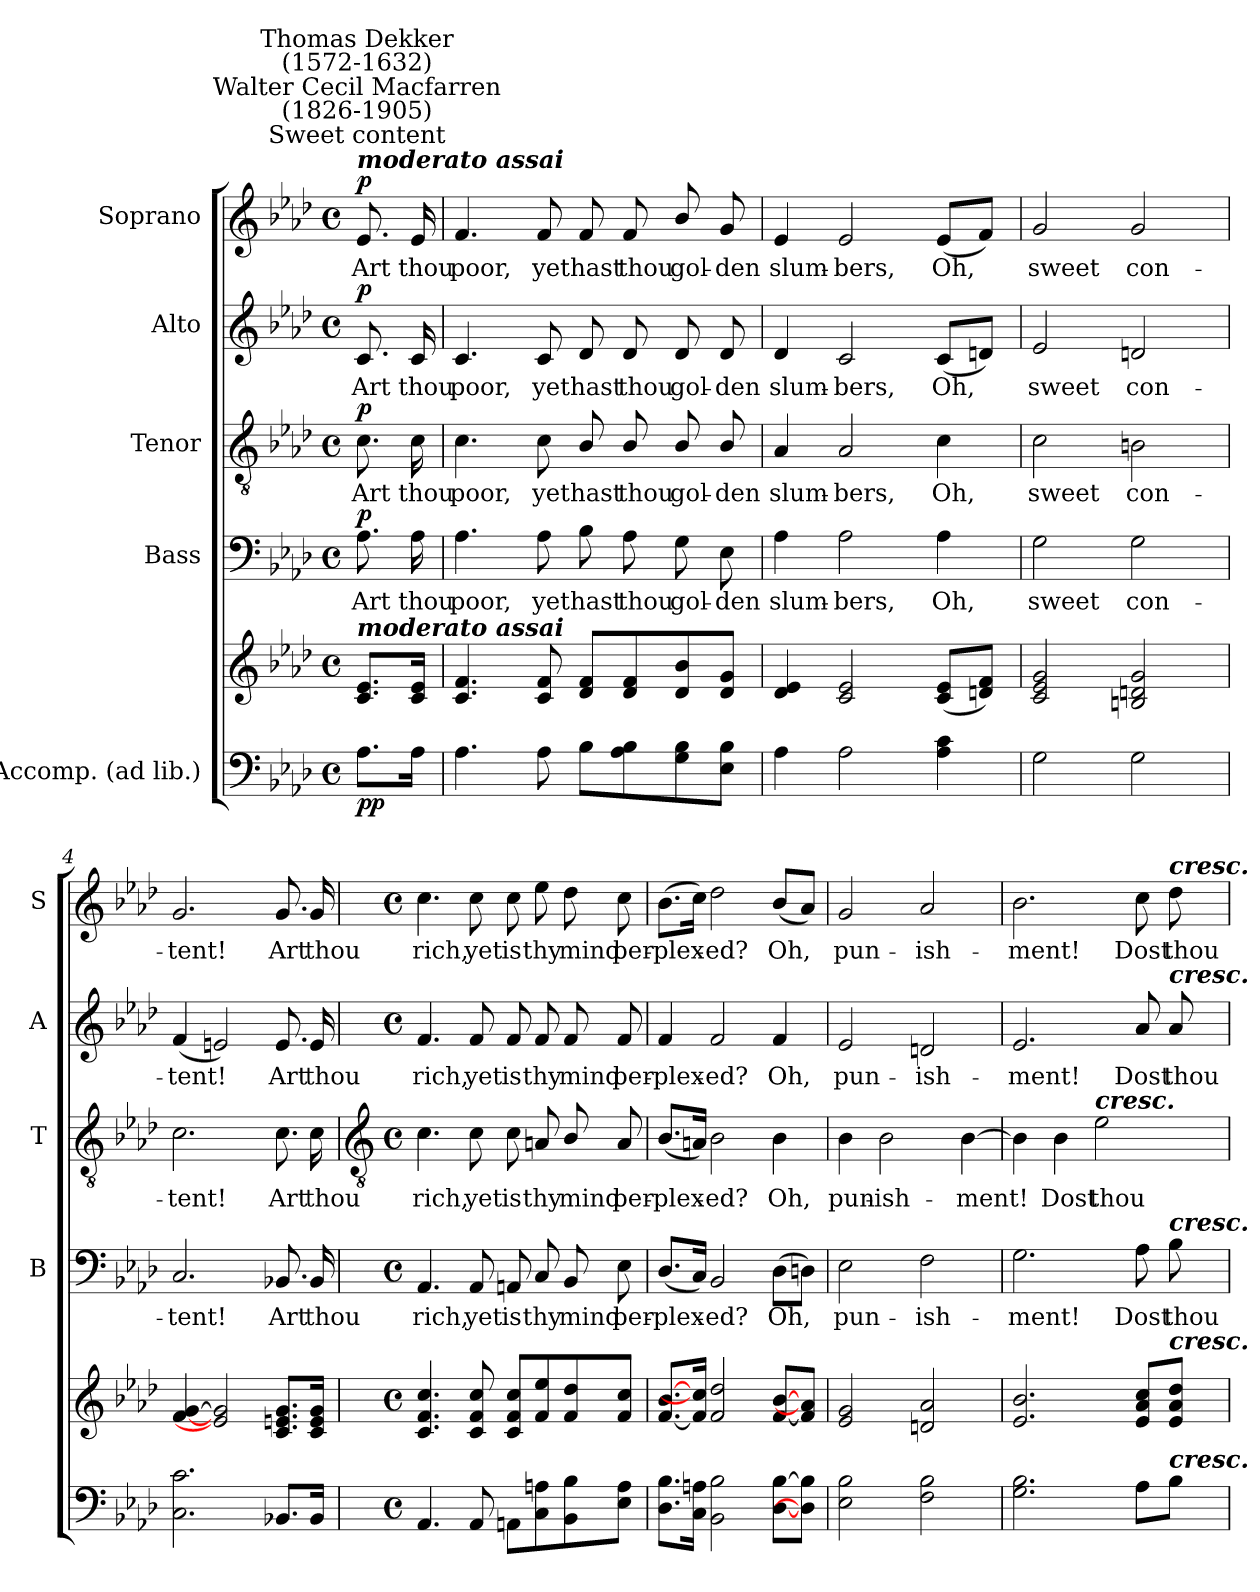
**kern	**kern	**dynam	**kern	**text	**dynam	**kern	**text	**dynam	**kern	**text	**dynam	**kern	**text	**dynam
*part5	*part5	*part5	*part4	*part4	*part4	*part3	*part3	*part3	*part2	*part2	*part2	*part1	*part1	*part1
*staff6	*staff5	*staff5/6	*staff4	*staff4	*staff4	*staff3	*staff3	*staff3	*staff2	*staff2	*staff2	*staff1	*staff1	*staff1
*I"Accomp. (ad lib.)	*	*	*I"Bass	*	*	*I"Tenor	*	*	*I"Alto	*	*	*I"Soprano	*	*
*	*	*	*I'B	*	*	*I'T	*	*	*I'A	*	*	*I'S	*	*
*clefF4	*clefG2	*	*clefF4	*	*	*clefGv2	*	*	*clefG2	*	*	*clefG2	*	*
*k[b-e-a-d-]	*k[b-e-a-d-]	*	*k[b-e-a-d-]	*	*	*k[b-e-a-d-]	*	*	*k[b-e-a-d-]	*	*	*k[b-e-a-d-]	*	*
*A-:	*A-:	*	*A-:	*	*	*A-:	*	*	*A-:	*	*	*A-:	*	*
*M4/4	*M4/4	*	*M4/4	*	*	*M4/4	*	*	*M4/4	*	*	*M4/4	*	*
*met(c)	*met(c)	*	*met(c)	*	*	*met(c)	*	*	*met(c)	*	*	*met(c)	*	*
*MM88	*MM88	*	*MM88	*	*	*MM88	*	*	*MM88	*	*	*MM88	*	*
=	=	=	=	=	=	=	=	=	=	=	=	=	=	=
!	!	!	!	!	!	!	!	!	!	!	!	!LO:TX:a:Bi:t=moderato assai	!	!
!	!	!	!	!	!	!	!	!	!	!	!	!LO:TX:a:cj:t=Sweet content	!	!
!	!	!	!	!	!	!	!	!	!	!	!	!LO:TX:a:cj:t=Walter Cecil Macfarren\n(1826-1905)	!	!
!	!	!	!	!	!	!	!	!	!	!	!	!LO:TX:a:cj:t=Thomas Dekker\n(1572-1632)	!	!
!	!LO:TX:a:Bi:t=moderato assai	!	!	!	!	!	!	!	!	!	!	!	!	!
!	!	!LO:DY:b=2	!	!LO:LY:b	!	!	!LO:LY:b	!	!	!LO:LY:b	!	!	!LO:LY:b	!
!	!	!LO:DY:n=1:b	!	!	!LO:DY:b	!	!	!LO:DY:b	!	!	!LO:DY:b	!	!	!LO:DY:b
8.A-L	8.c/ 8.e-/L	p p	8.A-	Art	p	8.c	Art	p	8.c	Art	p	8.e-/	Art	p
!	!	!	!	!LO:LY:b	!	!	!LO:LY:b	!	!	!LO:LY:b	!	!	!LO:LY:b	!
16A-J	16c 16e-J	.	16A-	thou	.	16c	thou	.	16c	thou	.	16e-	thou	.
=1	=1	=1	=1	=1	=1	=1	=1	=1	=1	=1	=1	=1	=1	=1
!	!	!	!	!LO:LY:b	!	!	!LO:LY:b	!	!	!LO:LY:b	!	!	!LO:LY:b	!
4.A-	4.c 4.f	.	4.A-	poor,	.	4.c	poor,	.	4.c	poor,	.	4.f	poor,	.
!	!	!	!	!LO:LY:b	!	!	!LO:LY:b	!	!	!LO:LY:b	!	!	!LO:LY:b	!
8A-	8c 8f	.	8A-	yet	.	8c	yet	.	8c	yet	.	8f	yet	.
!	!	!	!	!LO:LY:b	!	!	!LO:LY:b	!	!	!LO:LY:b	!	!	!LO:LY:b	!
8B-L	8d- 8fL	.	8B-	hast	.	8B-/	hast	.	8d-	hast	.	8f	hast	.
!	!	!	!	!LO:LY:b	!	!	!LO:LY:b	!	!	!LO:LY:b	!	!	!LO:LY:b	!
8A- 8B-	8d- 8f	.	8A-	thou	.	8B-/	thou	.	8d-	thou	.	8f	thou	.
!	!	!	!	!LO:LY:b	!	!	!LO:LY:b	!	!	!LO:LY:b	!	!	!LO:LY:b	!
8G 8B-	8d- 8b-	.	8G	gol-	.	8B-/	gol-	.	8d-	gol-	.	8b-/	gol-	.
!	!	!	!	!LO:LY:b	!	!	!LO:LY:b	!	!	!LO:LY:b	!	!	!LO:LY:b	!
8E- 8B-J	8d- 8gJ	.	8E-	-den	.	8B-/	-den	.	8d-	-den	.	8g	-den	.
=2	=2	=2	=2	=2	=2	=2	=2	=2	=2	=2	=2	=2	=2	=2
!	!	!	!	!LO:LY:b	!	!	!LO:LY:b	!	!	!LO:LY:b	!	!	!LO:LY:b	!
4A-	4d- 4e-	.	4A-	slum-	.	4A-	slum-	.	4d-	slum-	.	4e-	slum-	.
!	!	!	!	!LO:LY:b	!	!	!LO:LY:b	!	!	!LO:LY:b	!	!	!LO:LY:b	!
2A-	2c 2e-	.	2A-	-bers,	.	2A-	-bers,	.	2c	-bers,	.	2e-	-bers,	.
!	!	!	!	!LO:LY:b	!	!	!LO:LY:b	!	!	!LO:LY:b	!	!	!LO:LY:b	!
4A- 4c	(<8c 8e-L	.	4A-	Oh,	.	4c	Oh,	.	(<8cL	Oh,	.	(<8e-L	Oh,	.
.	8dn 8fJ)	.	.	.	.	.	.	.	8dnJ)	.	.	8fJ)	.	.
=3	=3	=3	=3	=3	=3	=3	=3	=3	=3	=3	=3	=3	=3	=3
!	!	!	!	!LO:LY:b	!	!	!LO:LY:b	!	!	!LO:LY:b	!	!	!LO:LY:b	!
2G	2c 2e- 2g	.	2G	sweet	.	2c	sweet	.	2e-	sweet	.	2g	sweet	.
!	!	!	!	!LO:LY:b	!	!	!LO:LY:b	!	!	!LO:LY:b	!	!	!LO:LY:b	!
2G	2Bn 2dn 2g	.	2G	con-	.	2Bn	con-	.	2dn	con-	.	2g	con-	.
=4	=4	=4	=4	=4	=4	=4	=4	=4	=4	=4	=4	=4	=4	=4
!	!	!	!	!LO:LY:b	!	!	!LO:LY:b	!	!	!LO:LY:b	!	!	!LO:LY:b	!
2.C 2.c	[4f [4g	.	2.C	-tent!	.	2.c	-tent!	.	(<4f	-tent!	.	2.g	-tent!	.
.	2e] 2g]	.	.	.	.	.	.	.	2en)	.	.	.	.	.
!	!	!	!	!LO:LY:b	!	!	!LO:LY:b	!	!	!LO:LY:b	!	!	!LO:LY:b	!
8.BB-XL	8.c 8.e 8.gL	.	8.BB-X	Art	.	8.c	Art	.	8.e	Art	.	8.g	Art	.
!	!	!	!	!LO:LY:b	!	!	!LO:LY:b	!	!	!LO:LY:b	!	!	!LO:LY:b	!
16BB-J	16c 16e 16gJ	.	16BB-	thou	.	16c	thou	.	16e	thou	.	16g	thou	.
!!LO:LB:g=z
=5	=5	=5	=5	=5	=5	=5	=5	=5	=5	=5	=5	=5	=5	=5
*	*	*	*	*	*	*clefGv2	*	*	*	*	*	*	*	*
*M4/4	*M4/4	*	*M4/4	*	*	*M4/4	*	*	*M4/4	*	*	*M4/4	*	*
*met(c)	*met(c)	*	*met(c)	*	*	*met(c)	*	*	*met(c)	*	*	*met(c)	*	*
!	!	!	!	!LO:LY:b	!	!	!LO:LY:b	!	!	!LO:LY:b	!	!	!LO:LY:b	!
4.AA-	4.c 4.f 4.cc	.	4.AA-	rich,	.	4.c	rich,	.	4.f	rich,	.	4.cc	rich,	.
!	!	!	!	!LO:LY:b	!	!	!LO:LY:b	!	!	!LO:LY:b	!	!	!LO:LY:b	!
8AA-	8c 8f 8cc	.	8AA-	yet	.	8c	yet	.	8f	yet	.	8cc	yet	.
!	!	!	!	!LO:LY:b	!	!	!LO:LY:b	!	!	!LO:LY:b	!	!	!LO:LY:b	!
8AAnL	8c 8f 8ccL	.	8AAn	is	.	8c	is	.	8f	is	.	8cc	is	.
!	!	!	!	!LO:LY:b	!	!	!LO:LY:b	!	!	!LO:LY:b	!	!	!LO:LY:b	!
8C 8An	8f 8ee-	.	8C	thy	.	8An	thy	.	8f	thy	.	8ee-	thy	.
!	!	!	!	!LO:LY:b	!	!	!LO:LY:b	!	!	!LO:LY:b	!	!	!LO:LY:b	!
8BB- 8B-	8f 8dd-	.	8BB-	mind	.	8B-/	mind	.	8f	mind	.	8dd-	mind	.
!	!	!	!	!LO:LY:b	!	!	!LO:LY:b	!	!	!LO:LY:b	!	!	!LO:LY:b	!
8E- 8AJ	8f 8ccJ	.	8E-	per-	.	8A	per-	.	8f	per-	.	8cc	per-	.
=6	=6	=6	=6	=6	=6	=6	=6	=6	=6	=6	=6	=6	=6	=6
!	!	!	!	!LO:LY:b	!	!	!LO:LY:b	!	!	!LO:LY:b	!	!	!LO:LY:b	!
8.D- 8.B-L	[8.f [8.b-L	.	(<8.D-L	-plex-	.	(<8.B-/L	-plex-	.	4f	-plex-	.	(>8.b-L	-plex-	.
16C 16AnJ	16f] 16cc]J	.	16CJ)	.	.	16AnJ)	.	.	.	.	.	16ccJ)	.	.
!	!	!	!	!LO:LY:b	!	!	!LO:LY:b	!	!	!LO:LY:b	!	!	!LO:LY:b	!
2BB- 2B-	2f 2dd-	.	2BB-	ed?	.	2B-	ed?	.	2f	-ed?	.	2dd-	ed?	.
!	!	!	!	!LO:LY:b	!	!	!LO:LY:b	!	!	!LO:LY:b	!	!	!LO:LY:b	!
[8D- [8B-L	[8f/ [8b-/L	.	(>8D-L	Oh,	.	4B-	Oh,	.	4f	Oh,	.	(<8b-/L	Oh,	.
8D] 8B-]J	8f] 8a-]J	.	8DnJ)	.	.	.	.	.	.	.	.	8a-J)	.	.
=7	=7	=7	=7	=7	=7	=7	=7	=7	=7	=7	=7	=7	=7	=7
!	!	!	!	!LO:LY:b	!	!	!LO:LY:b	!	!	!LO:LY:b	!	!	!LO:LY:b	!
2E- 2B-	2e- 2g	.	2E-	pun-	.	4B-	pun-	.	2e-	pun-	.	2g	pun-	.
!	!	!	!	!	!	!	!LO:LY:b	!	!	!	!	!	!	!
.	.	.	.	.	.	2B-	-ish-	.	.	.	.	.	.	.
!	!	!	!	!LO:LY:b	!	!	!	!	!	!LO:LY:b	!	!	!LO:LY:b	!
2F 2B-	2dn 2a-	.	2F	-ish-	.	.	.	.	2dn	-ish-	.	2a-	-ish-	.
!	!	!	!	!	!	!	!LO:LY:b	!	!	!	!	!	!	!
.	.	.	.	.	.	[4B-	-ment!	.	.	.	.	.	.	.
=8	=8	=8	=8	=8	=8	=8	=8	=8	=8	=8	=8	=8	=8	=8
!	!	!	!	!LO:LY:b	!	!	!	!	!	!LO:LY:b	!	!	!LO:LY:b	!
2.G 2.B-	2.e- 2.b-	.	2.G	-ment!	.	4B-]	.	.	2.e-	-ment!	.	2.b-	-ment!	.
!	!	!	!	!	!	!	!LO:LY:b	!	!	!	!	!	!	!
.	.	.	.	.	.	4B-	Dost	.	.	.	.	.	.	.
!	!	!	!	!	!	!LO:TX:a:Bi:t=cresc.	!	!	!	!	!	!	!	!
!	!	!	!	!	!	!	!LO:LY:b	!	!	!	!	!	!	!
.	.	.	.	.	.	2e-	thou	.	.	.	.	.	.	.
!	!	!	!	!LO:LY:b	!	!	!	!	!	!LO:LY:b	!	!	!LO:LY:b	!
8A-L	8e- 8a- 8ccL	.	8A-	Dost	.	.	.	.	8a-	Dost	.	8cc	Dost	.
!	!	!	!	!	!	!	!	!	!	!	!	!LO:TX:a:Bi:t=cresc.	!	!
!	!	!	!	!	!	!	!	!	!LO:TX:a:Bi:t=cresc.	!	!	!	!	!
!	!	!	!LO:TX:a:Bi:t=cresc.	!	!	!	!	!	!	!	!	!	!	!
!	!LO:TX:a:Bi:t=cresc.	!	!	!	!	!	!	!	!	!	!	!	!	!
!LO:TX:a:Bi:t=cresc.	!	!	!	!	!	!	!	!	!	!	!	!	!	!
!	!	!	!	!LO:LY:b	!	!	!	!	!	!LO:LY:b	!	!	!LO:LY:b	!
8B-J	8e- 8a- 8dd-J	.	8B-	thou	.	.	.	.	8a-	thou	.	8dd-	thou	.
=	=	=	=	=	=	=	=	=	=	=	=	=	=	=
*-	*-	*-	*-	*-	*-	*-	*-	*-	*-	*-	*-	*-	*-	*-
